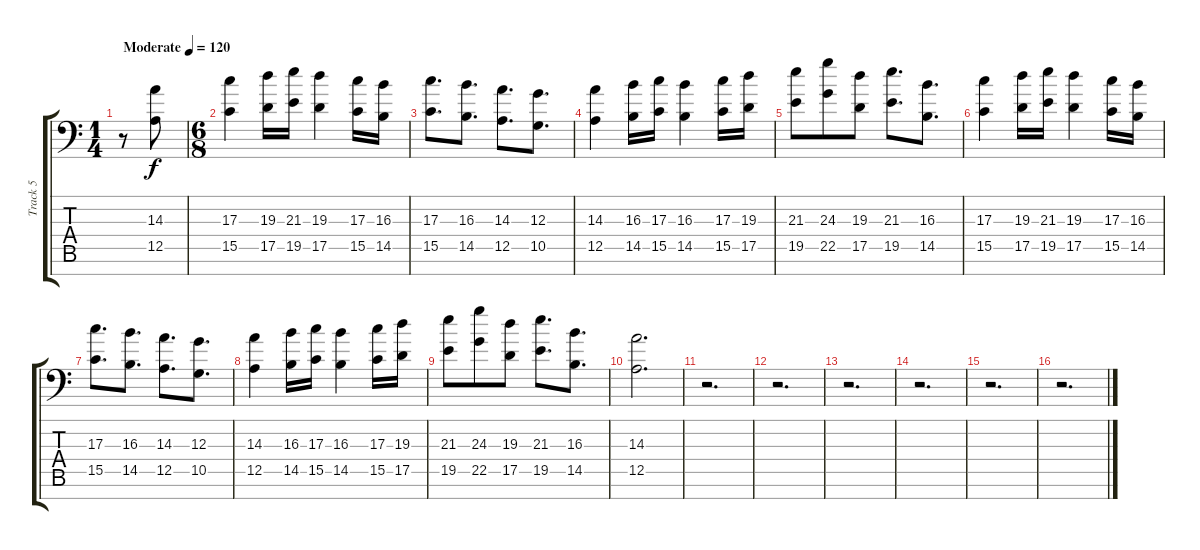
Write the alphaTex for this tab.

\track ("Track 5" "Track 5") {instrument fx7echoes}
\staff {score tabs}
\tuning (E4 B3 G3 D3 A2 E2 A1) {hide}
\ts (1 4)
\tempo (120 "Moderate")
\clef f4
\ks c
r.8{dy f instrument fx7echoes} (14.3 12.5).8 |
\ts (6 8)
(17.3 15.5).4 (19.3 17.5).16 (21.3 19.5).16 (19.3 17.5).4 (17.3 15.5).16 (16.3 14.5).16 |
(17.3 15.5).8{d} (16.3 14.5).8{d} (14.3 12.5).8{d} (12.3 10.5).8{d} |
(14.3 12.5).4 (16.3 14.5).16 (17.3 15.5).16 (16.3 14.5).4 (17.3 15.5).16 (19.3 17.5).16 |
(21.3 19.5).8 (24.3 22.5).8 (19.3 17.5).8 (21.3 19.5).8{d} (16.3 14.5).8{d} |
(17.3 15.5).4 (19.3 17.5).16 (21.3 19.5).16 (19.3 17.5).4 (17.3 15.5).16 (16.3 14.5).16 |
(17.3 15.5).8{d} (16.3 14.5).8{d} (14.3 12.5).8{d} (12.3 10.5).8{d} |
(14.3 12.5).4 (16.3 14.5).16 (17.3 15.5).16 (16.3 14.5).4 (17.3 15.5).16 (19.3 17.5).16 |
(21.3 19.5).8 (24.3 22.5).8 (19.3 17.5).8 (21.3 19.5).8{d} (16.3 14.5).8{d} |
(14.3 12.5).2{d} |
r.2{d} |
r.2{d} |
r.2{d} |
r.2{d} |
r.2{d} |
r.2{d}
